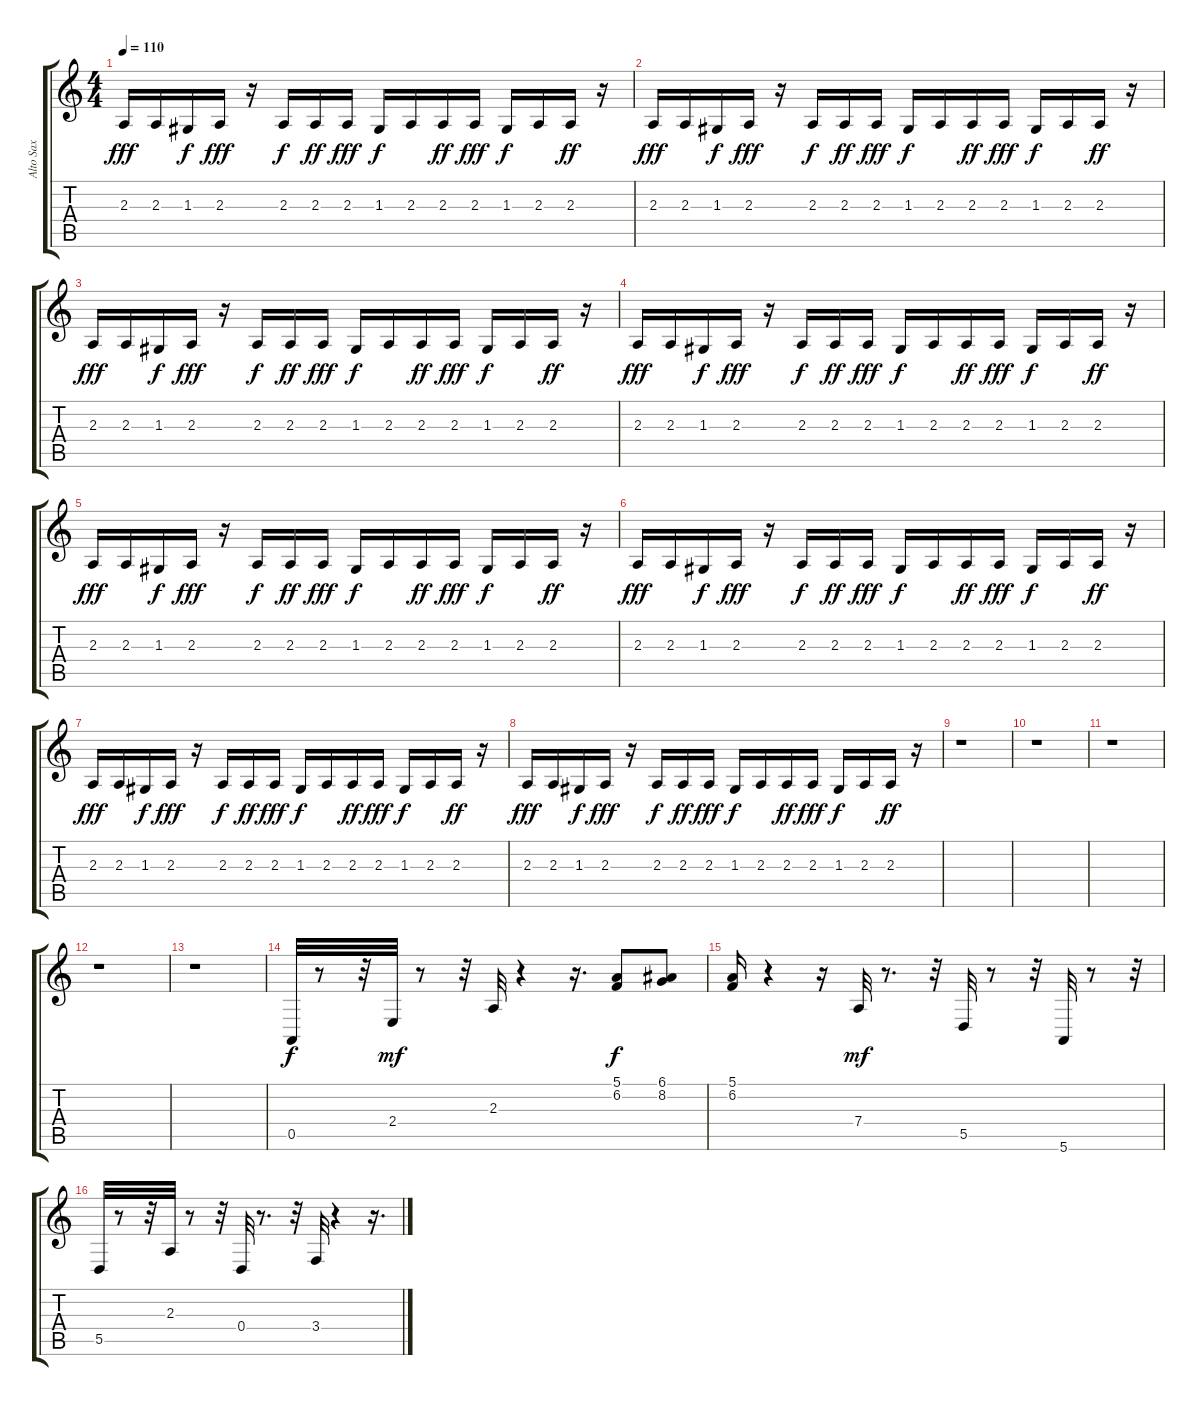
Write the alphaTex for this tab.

\track ("Alto Sax" "Alto Sax") {instrument altosax}
\staff {score tabs}
\tuning (E4 B3 G3 D3 A2 E2) {hide}
\ts (4 4)
\tempo 110
\clef g2
\ks c
2.3.16{dy fff} 2.3.16 1.3.16{dy f} 2.3.16{dy fff} r.16 2.3.16{dy f} 2.3.16{dy ff} 2.3.16{dy fff} 1.3.16{dy f} 2.3.16 2.3.16{dy ff} 2.3.16{dy fff} 1.3.16{dy f} 2.3.16 2.3.16{dy ff} r.16 |
2.3.16{dy fff} 2.3.16 1.3.16{dy f} 2.3.16{dy fff} r.16 2.3.16{dy f} 2.3.16{dy ff} 2.3.16{dy fff} 1.3.16{dy f} 2.3.16 2.3.16{dy ff} 2.3.16{dy fff} 1.3.16{dy f} 2.3.16 2.3.16{dy ff} r.16 |
2.3.16{dy fff} 2.3.16 1.3.16{dy f} 2.3.16{dy fff} r.16 2.3.16{dy f} 2.3.16{dy ff} 2.3.16{dy fff} 1.3.16{dy f} 2.3.16 2.3.16{dy ff} 2.3.16{dy fff} 1.3.16{dy f} 2.3.16 2.3.16{dy ff} r.16 |
2.3.16{dy fff} 2.3.16 1.3.16{dy f} 2.3.16{dy fff} r.16 2.3.16{dy f} 2.3.16{dy ff} 2.3.16{dy fff} 1.3.16{dy f} 2.3.16 2.3.16{dy ff} 2.3.16{dy fff} 1.3.16{dy f} 2.3.16 2.3.16{dy ff} r.16 |
2.3.16{dy fff} 2.3.16 1.3.16{dy f} 2.3.16{dy fff} r.16 2.3.16{dy f} 2.3.16{dy ff} 2.3.16{dy fff} 1.3.16{dy f} 2.3.16 2.3.16{dy ff} 2.3.16{dy fff} 1.3.16{dy f} 2.3.16 2.3.16{dy ff} r.16 |
2.3.16{dy fff} 2.3.16 1.3.16{dy f} 2.3.16{dy fff} r.16 2.3.16{dy f} 2.3.16{dy ff} 2.3.16{dy fff} 1.3.16{dy f} 2.3.16 2.3.16{dy ff} 2.3.16{dy fff} 1.3.16{dy f} 2.3.16 2.3.16{dy ff} r.16 |
2.3.16{dy fff} 2.3.16 1.3.16{dy f} 2.3.16{dy fff} r.16 2.3.16{dy f} 2.3.16{dy ff} 2.3.16{dy fff} 1.3.16{dy f} 2.3.16 2.3.16{dy ff} 2.3.16{dy fff} 1.3.16{dy f} 2.3.16 2.3.16{dy ff} r.16 |
2.3.16{dy fff} 2.3.16 1.3.16{dy f} 2.3.16{dy fff} r.16 2.3.16{dy f} 2.3.16{dy ff} 2.3.16{dy fff} 1.3.16{dy f} 2.3.16 2.3.16{dy ff} 2.3.16{dy fff} 1.3.16{dy f} 2.3.16 2.3.16{dy ff} r.16 |
r.1 |
r.1 |
r.1 |
r.1 |
r.1 |
0.5.32{dy f} r.8 r.32 2.4.32{dy mf} r.8 r.32 2.3.32 r.4 r.16{d} (5.1 6.2).8{dy f} (6.1 8.2).8 |
(5.1 6.2).16 r.4 r.16 7.4.32{dy mf} r.8{d} r.32 5.5.32 r.8 r.32 5.6.32 r.8 r.32 |
5.5.32 r.8 r.32 2.3.32 r.8 r.32 0.4.32 r.8{d} r.32 3.4.32 r.4 r.16{d}
